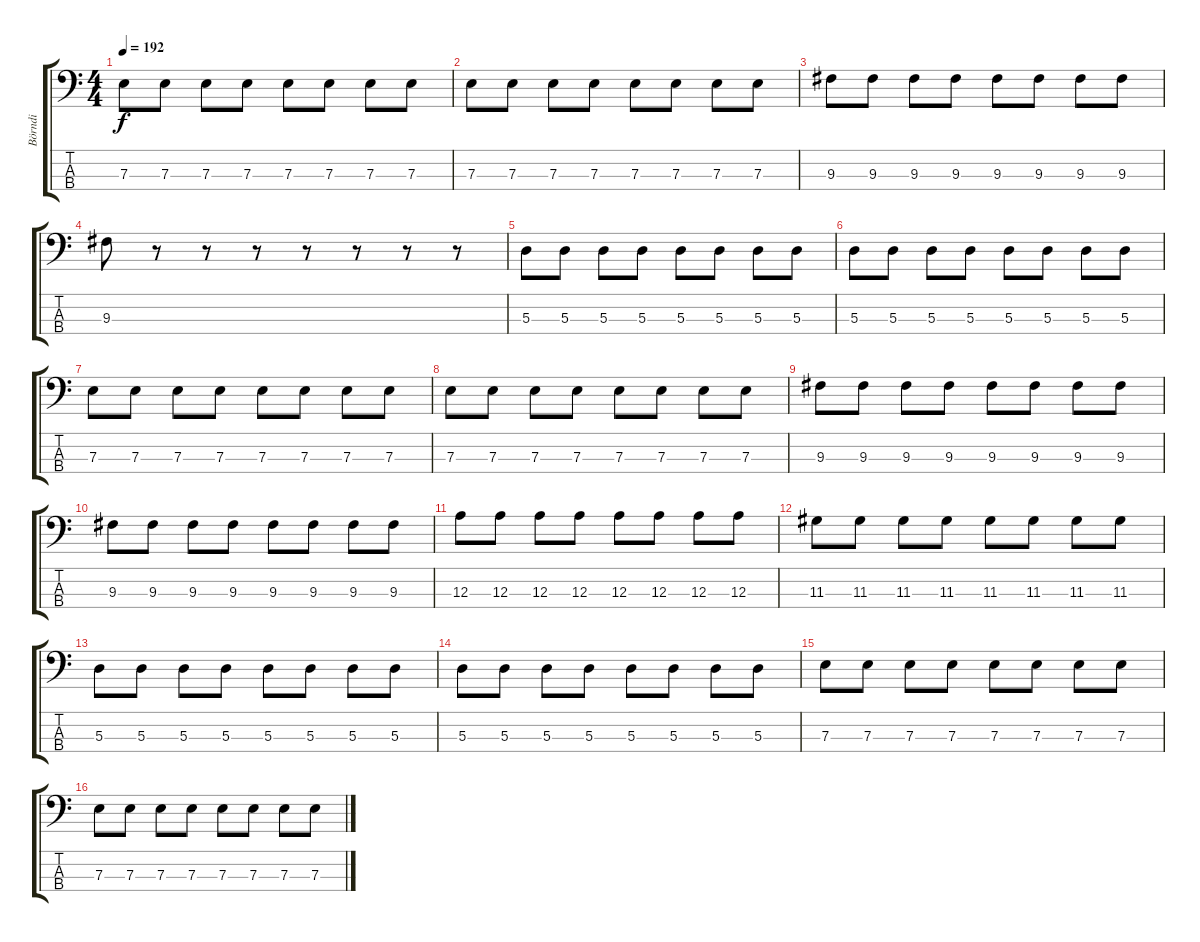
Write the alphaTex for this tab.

\track ("Börndi" "Börndi") {instrument electricbassfinger}
\staff {score tabs}
\tuning (G2 D2 A1 D1) {hide}
\ts (4 4)
\tempo 192
\clef f4
\ks c
7.3.8{dy f} 7.3.8 7.3.8 7.3.8 7.3.8 7.3.8 7.3.8 7.3.8 |
7.3.8 7.3.8 7.3.8 7.3.8 7.3.8 7.3.8 7.3.8 7.3.8 |
9.3.8 9.3.8 9.3.8 9.3.8 9.3.8 9.3.8 9.3.8 9.3.8 |
9.3.8 r.8 r.8 r.8 r.8 r.8 r.8 r.8 |
5.3.8 5.3.8 5.3.8 5.3.8 5.3.8 5.3.8 5.3.8 5.3.8 |
5.3.8 5.3.8 5.3.8 5.3.8 5.3.8 5.3.8 5.3.8 5.3.8 |
7.3.8 7.3.8 7.3.8 7.3.8 7.3.8 7.3.8 7.3.8 7.3.8 |
7.3.8 7.3.8 7.3.8 7.3.8 7.3.8 7.3.8 7.3.8 7.3.8 |
9.3.8 9.3.8 9.3.8 9.3.8 9.3.8 9.3.8 9.3.8 9.3.8 |
9.3.8 9.3.8 9.3.8 9.3.8 9.3.8 9.3.8 9.3.8 9.3.8 |
12.3.8 12.3.8 12.3.8 12.3.8 12.3.8 12.3.8 12.3.8 12.3.8 |
11.3.8 11.3.8 11.3.8 11.3.8 11.3.8 11.3.8 11.3.8 11.3.8 |
5.3.8 5.3.8 5.3.8 5.3.8 5.3.8 5.3.8 5.3.8 5.3.8 |
5.3.8 5.3.8 5.3.8 5.3.8 5.3.8 5.3.8 5.3.8 5.3.8 |
7.3.8 7.3.8 7.3.8 7.3.8 7.3.8 7.3.8 7.3.8 7.3.8 |
7.3.8 7.3.8 7.3.8 7.3.8 7.3.8 7.3.8 7.3.8 7.3.8
